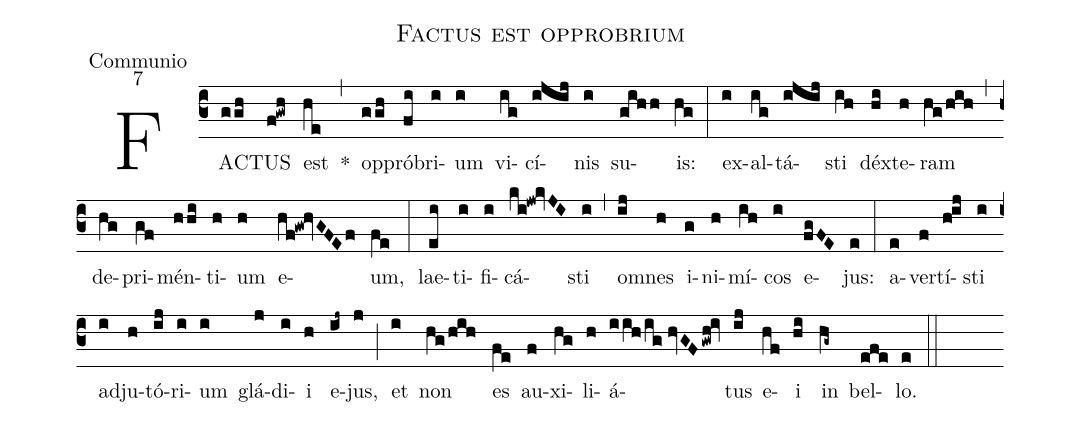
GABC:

name:Factus est opprobrium;
office-part:Communio;
mode:7;
%%
(c3) FA(ggh)CTUS(f!gwh) est(he) *(,) op(ggh)pró(fi)bri(i)um(i) vi(ig)cí(ijij)nis(i) su(gihh)is:(hg) (:) ex(i)al(ig)tá(ijij)sti(ih) déx(hi)te(h)ram(hg/hih) (,) de(hg)pri(gf)mén(hhi)ti(h)um(h) e(hf!gw!hvGFEf)um,(fe) (:) lae(ei)ti(i)fi(i)cá(ki!jw!kvJI)sti(i) (,) o(ij)mnes(h) i(g)ni(h)mí(ih)cos(i) e(fgFE)jus:(e) (:) a(e)ver(f)tí(h!ij)sti(i) ad(i)ju(h)tó(ij)ri(i)um(i) glá(j)di(i)i(h) e(ij~)jus,(j) (;) et(i) non(hg/hih) es(fe) au(f)xi(hg)li(h)á(iih/ig//hvGF/gwh!iv)tus(ij) e(hf)i(hi) in(hg~) bel(efe)lo.(e) (::)
